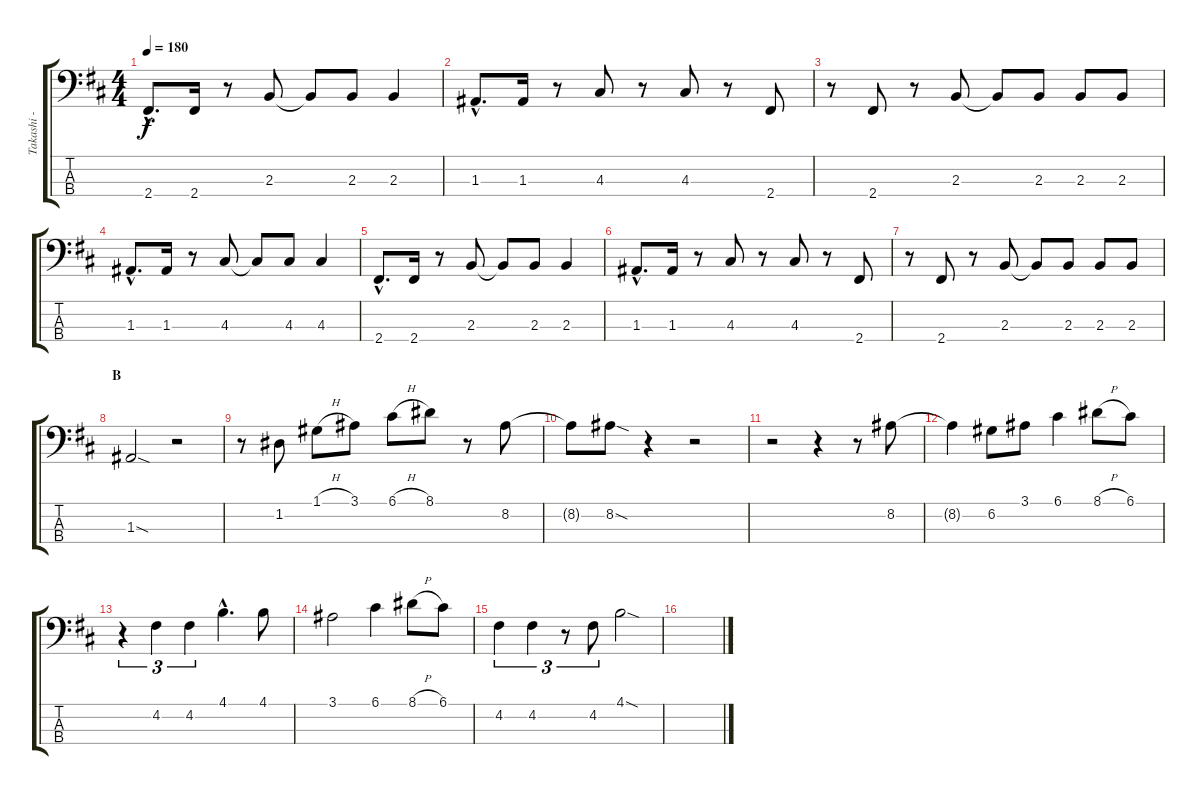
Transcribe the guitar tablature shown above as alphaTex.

\track ("Takashi - Bajo -" "Takashi - ") {instrument electricbassfinger}
\staff {score tabs}
\tuning (G2 D2 A1 E1) {hide}
\ts (4 4)
\tempo 180
\clef f4
\ks bminor
2.4{hac}.8{d dy f} 2.4.16 r.8 2.3.8 2.3{t}.8 2.3.8 2.3.4 |
1.3{hac}.8{d} 1.3.16 r.8 4.3.8 r.8 4.3.8 r.8 2.4.8 |
r.8 2.4.8 r.8 2.3.8 2.3{t}.8 2.3.8 2.3.8 2.3.8 |
1.3{hac}.8{d} 1.3.16 r.8 4.3.8 4.3{t}.8 4.3.8 4.3.4 |
2.4{hac}.8{d} 2.4.16 r.8 2.3.8 2.3{t}.8 2.3.8 2.3.4 |
1.3{hac}.8{d} 1.3.16 r.8 4.3.8 r.8 4.3.8 r.8 2.4.8 |
r.8 2.4.8 r.8 2.3.8 2.3{t}.8 2.3.8 2.3.8 2.3.8 |
\section ("" "B")
1.3{sod}.2 r.2 |
r.8 1.2.8 1.1{h}.8 3.1.8 6.1{h}.8 8.1.8 r.8 8.2.8 |
8.2{t}.8 8.2{sod}.8 r.4 r.2 |
r.2 r.4 r.8 8.2.8 |
\section ("" "")
8.2{t}.4 6.2.8 3.1.8 6.1.4 8.1{h}.8 6.1.8 |
r.4{tu (3 2)} 4.2.4{tu (3 2)} 4.2.4{tu (3 2)} 4.1{hac}.4{d} 4.1.8 |
3.1.2 6.1.4 8.1{h}.8 6.1.8 |
4.2.4{tu (3 2)} 4.2.4{tu (3 2)} r.8{tu (3 2)} 4.2.8{tu (3 2)} 4.1{sod}.2 |
\section ("" "")
